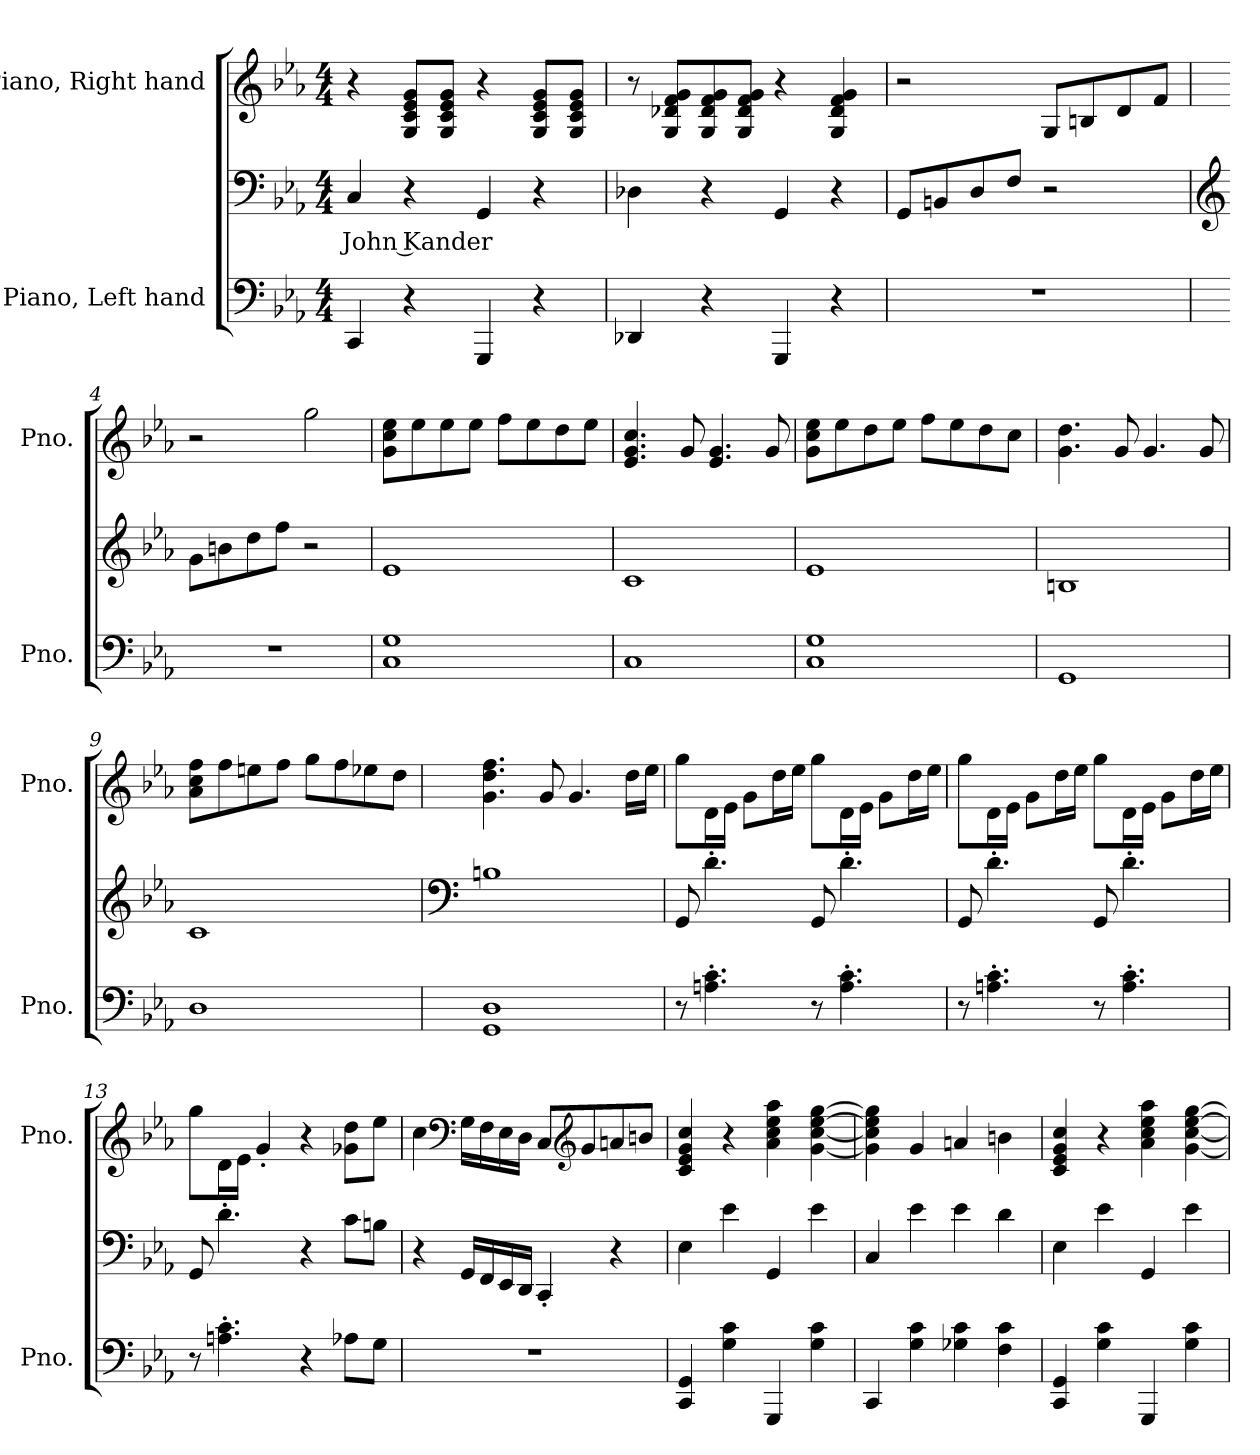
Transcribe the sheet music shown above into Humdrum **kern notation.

**kern	**kern	**text	**kern
*part2	*part2	*part2	*part1
*staff3	*staff2	*staff2	*staff1
*I"Piano, Left hand	*	*	*I"Piano, Right hand
*I'Pno.	*	*	*I'Pno.
*clefF4	*clefF4	*	*clefG2
*k[b-e-a-]	*k[b-e-a-]	*	*k[b-e-a-]
*M4/4	*M4/4	*	*M4/4
*MM120	*MM120	*	*MM120
=1	=1	=1	=1
!	!	!LO:LY:b	!
4CC/	4C/	John Kander	4r
4r	4r	.	8G/ 8c/ 8e-/ 8g/L
.	.	.	8G/ 8c/ 8e-/ 8g/J
4GGG/	4GG/	.	4r
4r	4r	.	8G/ 8c/ 8e-/ 8g/L
.	.	.	8G/ 8c/ 8e-/ 8g/J
=2	=2	=2	=2
4DD-X/	4D-X\	.	8r
.	.	.	8G/ 8d-X/ 8f/ 8g/L
4r	4r	.	8G/ 8d-/ 8f/ 8g/
.	.	.	8G/ 8d-/ 8f/ 8g/J
4GGG/	4GG/	.	4r
4r	4r	.	4G/ 4d-/ 4f/ 4g/
=3	=3	=3	=3
1r	8GG/L	.	2r
.	8BBn/	.	.
.	8D/	.	.
.	8F/J	.	.
.	2r	.	8G/L
.	.	.	8Bn/
.	.	.	8d/
.	.	.	8f/J
!!LO:LB:g=z
=4	=4	=4	=4
*	*clefG2	*	*
1r	8g\L	.	2r
.	8bn\	.	.
.	8dd\	.	.
.	8ff\J	.	.
.	2r	.	2gg\
=5	=5	=5	=5
1C 1G	1e-	.	8g\ 8cc\ 8ee-\L
.	.	.	8ee-\
.	.	.	8ee-\
.	.	.	8ee-\J
.	.	.	8ff\L
.	.	.	8ee-\
.	.	.	8dd\
.	.	.	8ee-\J
=6	=6	=6	=6
1C	1c	.	4.e-/ 4.g/ 4.cc/
.	.	.	8g/
.	.	.	4.e-/ 4.g/
.	.	.	8g/
=7	=7	=7	=7
1C 1G	1e-	.	8g\ 8cc\ 8ee-\L
.	.	.	8ee-\
.	.	.	8dd\
.	.	.	8ee-\J
.	.	.	8ff\L
.	.	.	8ee-\
.	.	.	8dd\
.	.	.	8cc\J
=8	=8	=8	=8
1GG	1Bn	.	4.g\ 4.dd\
.	.	.	8g/
.	.	.	4.g/
.	.	.	8g/
!!LO:LB:g=z
=9	=9	=9	=9
1D	1c	.	8a-\ 8cc\ 8ff\L
.	.	.	8ff\
.	.	.	8een\
.	.	.	8ff\J
.	.	.	8gg\L
.	.	.	8ff\
.	.	.	8ee-X\
.	.	.	8dd\J
=10	=10	=10	=10
*	*clefF4	*	*
1GG 1D	1Bn	.	4.g\ 4.dd\ 4.ff\
.	.	.	8g/
.	.	.	4.g/
.	.	.	16dd\LL
.	.	.	16ee-\JJ
=11	=11	=11	=11
8r	8GG/	.	8gg\L
4.An\' 4.c\'	4.d'\	.	16d\L
.	.	.	16e-\JJ
.	.	.	8g\L
.	.	.	16dd\L
.	.	.	16ee-\JJ
8r	8GG/	.	8gg\L
4.A\' 4.c\'	4.d'\	.	16d\L
.	.	.	16e-\JJ
.	.	.	8g\L
.	.	.	16dd\L
.	.	.	16ee-\JJ
!!LO:LB:g=z
=12	=12	=12	=12
8r	8GG/	.	8gg\L
4.An\' 4.c\'	4.d'\	.	16d\L
.	.	.	16e-\JJ
.	.	.	8g\L
.	.	.	16dd\L
.	.	.	16ee-\JJ
8r	8GG/	.	8gg\L
4.A\' 4.c\'	4.d'\	.	16d\L
.	.	.	16e-\JJ
.	.	.	8g\L
.	.	.	16dd\L
.	.	.	16ee-\JJ
=13	=13	=13	=13
8r	8GG/	.	8gg\L
4.An\' 4.c\'	4.d'\	.	16d\L
.	.	.	16e-\JJ
.	.	.	4g'/
4r	4r	.	4r
8A-X\L	8c\L	.	8g-X\ 8dd\L
8G\J	8Bn\J	.	8ee-\J
=14	=14	=14	=14
1r	4r	.	4cc\
*	*	*	*clefF4
.	16GG/LL	.	16G\LL
.	16FF/	.	16F\
.	16EE-/	.	16E-\
.	16DD/JJ	.	16D\JJ
.	4CC'/	.	8C/L
*	*	*	*clefG2
.	.	.	8g/
.	4r	.	8an/
.	.	.	8bn/J
!!LO:PB:g=z
=15	=15	=15	=15
4CC/ 4GG/	4E-\	.	4c/ 4e-/ 4g/ 4cc/
4G\ 4c\	4e-\	.	4r
4GGG/	4GG/	.	4a-\ 4cc\ 4ee-\ 4aa-\
4G\ 4c\	4e-\	.	[4g\ [4cc\ [4ee-\ [4gg\
=16	=16	=16	=16
4CC/	4C/	.	4g\] 4cc\] 4ee-\] 4gg\]
4G\ 4c\	4e-\	.	4g/
4G-X\ 4c\	4e-\	.	4an/
4F\ 4c\	4d\	.	4bn\
=17	=17	=17	=17
4CC/ 4GG/	4E-\	.	4c/ 4e-/ 4g/ 4cc/
4G\ 4c\	4e-\	.	4r
4GGG/	4GG/	.	4a-\ 4cc\ 4ee-\ 4aa-\
4G\ 4c\	4e-\	.	[4g\ [4cc\ [4ee-\ [4gg\
=	=	=	=
*-	*-	*-	*-
